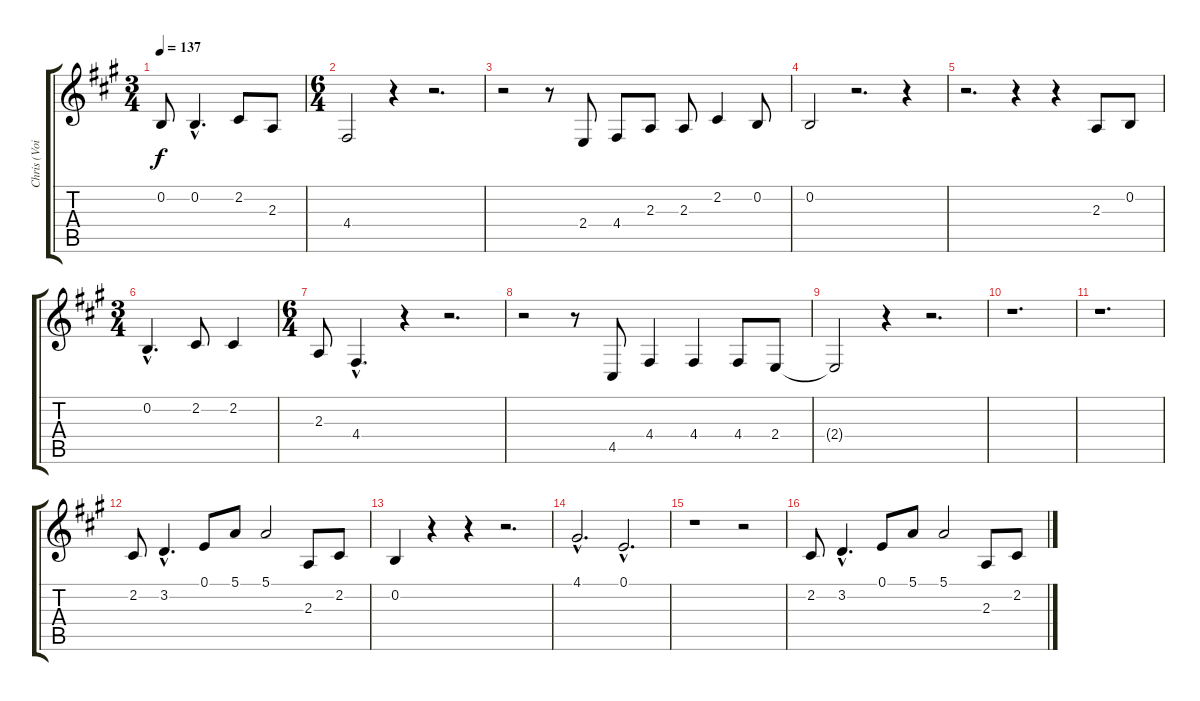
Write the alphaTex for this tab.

\track ("Chris (Voice)" "Chris (Voi") {instrument synthbrass2}
\staff {score tabs}
\tuning (E4 B3 G3 D3 A2 E2) {hide}
\ts (3 4)
\tempo 137
\clef g2
\ks a
0.2.8{dy f} 0.2{hac}.4{d} 2.2.8 2.3.8 |
\ts (6 4)
4.4.2 r.4 r.2{d} |
r.2 r.8 2.4.8 4.4.8 2.3.8 2.3.8 2.2.4 0.2.8 |
0.2.2 r.2{d} r.4 |
r.2{d} r.4 r.4 2.3.8 0.2.8 |
\ts (3 4)
0.2{hac}.4{d} 2.2.8 2.2.4 |
\ts (6 4)
2.3.8 4.4{hac}.4{d} r.4 r.2{d} |
r.2 r.8 4.5.8 4.4.4 4.4.4 4.4.8 2.4.8 |
2.4{t}.2 r.4 r.2{d} |
r.1{d} |
r.1{d} |
2.2.8 3.2{hac}.4{d} 0.1.8 5.1.8 5.1.2 2.3.8 2.2.8 |
0.2.4 r.4 r.4 r.2{d} |
4.1{hac}.2{d} 0.1{hac}.2{d} |
r.1 r.2 |
2.2.8 3.2{hac}.4{d} 0.1.8 5.1.8 5.1.2 2.3.8 2.2.8
